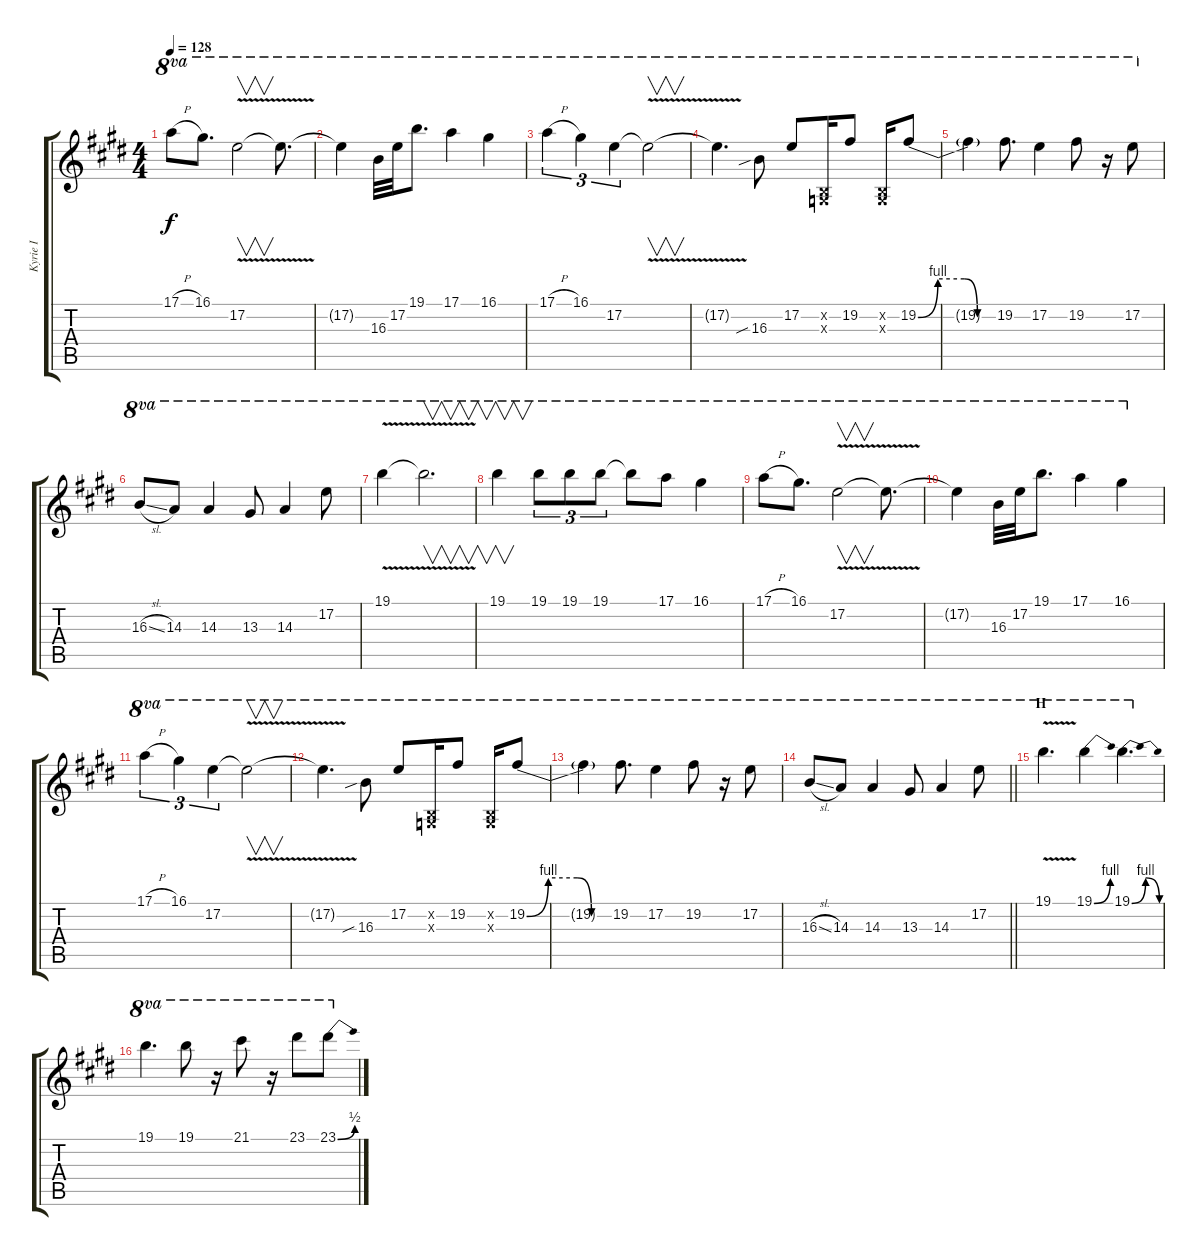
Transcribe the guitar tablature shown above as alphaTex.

\track ("Kyrie I" "Kyrie I") {instrument overdrivenguitar}
\staff {score tabs}
\tuning (E4 B3 G3 D3 A2 E2) {hide}
\ts (4 4)
\tempo 128
\clef g2
\ks e
17.1{h}.8{ot 8va dy f} 16.1.8{d ot 8va} 17.2{v}.2{v ot 8va} 17.2{t}.8{d ot 8va} |
17.2{t}.4{ot 8va} 16.3.32{ot 8va} 17.2.32{ot 8va} 19.1.8{d ot 8va} 17.1.4{ot 8va} 16.1.4{ot 8va} |
17.1{h}.4{tu (3 2) ot 8va} 16.1.4{tu (3 2) ot 8va} 17.2.4{tu (3 2) ot 8va} 17.2{v t}.2{v ot 8va} |
17.2{t}.4{d ot 8va} 16.3{sib}.8{ot 8va} 17.2.8{ot 8va} (0.2{x} 0.3{x}).16{ot 8va} 19.2.8{ot 8va} (0.2{x} 0.3{x}).16{ot 8va} 19.2{be (custom 0 0 15 4 35 4 45 0 60 0)}.8{ot 8va} |
19.2{t}.4{ot 8va} 19.2.8{d ot 8va} 17.2.4{ot 8va} 19.2.8{ot 8va} r.16{ot 8va} 17.2.8{ot 8va} |
16.3{sl}.8{ot 8va} 14.3.8{ot 8va} 14.3.4{ot 8va} 13.3.8{ot 8va} 14.3.4{ot 8va} 17.2.8{ot 8va} |
19.1{v}.4{ot 8va} 19.1{v t}.2{v d ot 8va} |
19.1.4{v ot 8va} 19.1.8{tu (3 2) ot 8va} 19.1.8{tu (3 2) ot 8va} 19.1.8{tu (3 2) ot 8va} 19.1{t}.8{ot 8va} 17.1.8{ot 8va} 16.1.4{ot 8va} |
17.1{h}.8{ot 8va} 16.1.8{d ot 8va} 17.2{v}.2{v ot 8va} 17.2{t}.8{d ot 8va} |
17.2{t}.4{ot 8va} 16.3.32{ot 8va} 17.2.32{ot 8va} 19.1.8{d ot 8va} 17.1.4{ot 8va} 16.1.4{ot 8va} |
17.1{h}.4{tu (3 2) ot 8va} 16.1.4{tu (3 2) ot 8va} 17.2.4{tu (3 2) ot 8va} 17.2{v t}.2{v ot 8va} |
17.2{t}.4{d ot 8va} 16.3{sib}.8{ot 8va} 17.2.8{ot 8va} (0.2{x} 0.3{x}).16{ot 8va} 19.2.8{ot 8va} (0.2{x} 0.3{x}).16{ot 8va} 19.2{be (custom 0 0 15 4 35 4 45 0 60 0)}.8{ot 8va} |
19.2{t}.4{ot 8va} 19.2.8{d ot 8va} 17.2.4{ot 8va} 19.2.8{ot 8va} r.16{ot 8va} 17.2.8{ot 8va} |
\barLineRight lightlight
16.3{sl}.8{ot 8va} 14.3.8{ot 8va} 14.3.4{ot 8va} 13.3.8{ot 8va} 14.3.4{ot 8va} 17.2.8{ot 8va} |
\section ("" "H")
19.1{v}.4{d ot 8va} 19.1{be (bend 0 0 60 4)}.4{ot 8va} 19.1{be (bendrelease 0 0 15 4 30 4 60 0)}.4{d ot 8va} |
19.1.4{d ot 8va} 19.1.8{ot 8va} r.16{ot 8va} 21.1.8{ot 8va} r.16{ot 8va} 23.1.8{ot 8va} 23.1{be (bend 0 0 60 2)}.8{ot 8va}
